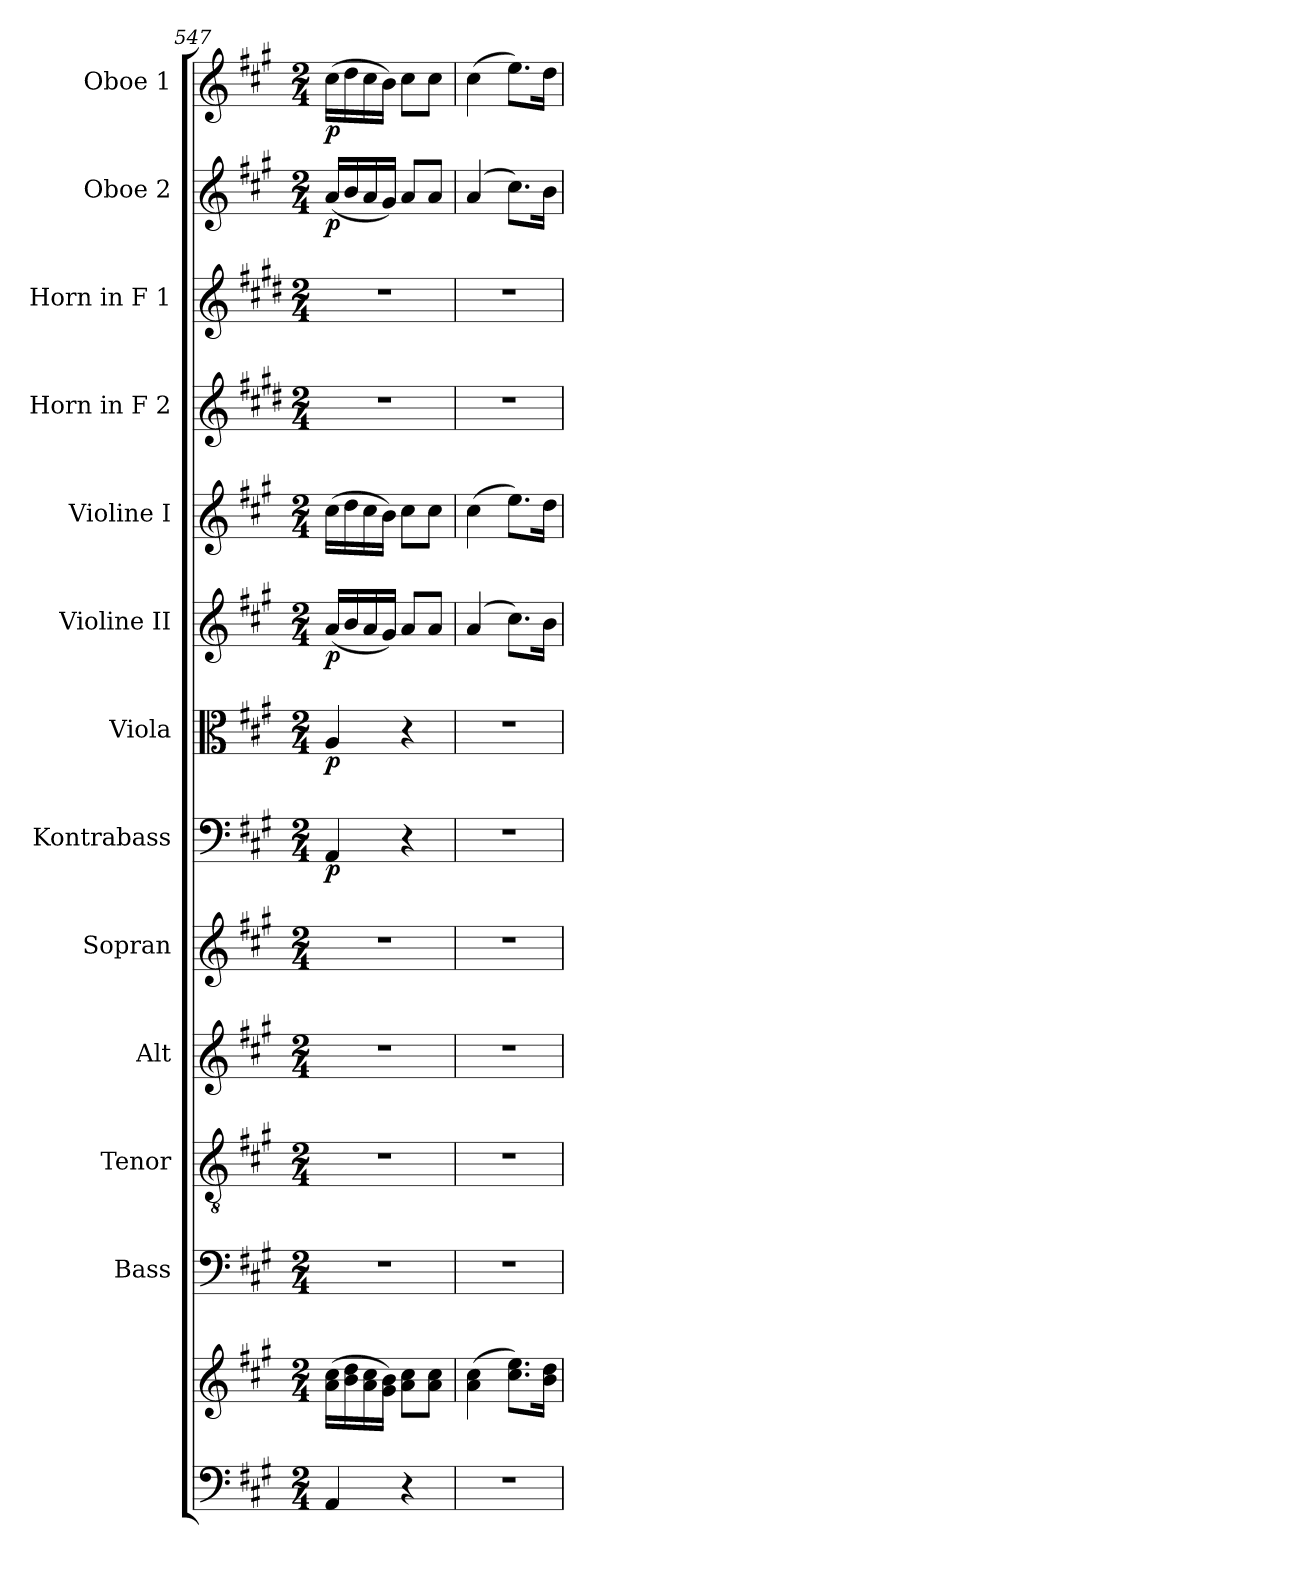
**kern	**kern	**kern	**kern	**kern	**kern	**kern	**dynam	**kern	**dynam	**kern	**dynam	**kern	**kern	**kern	**kern	**dynam	**kern	**dynam
*part13	*part13	*part12	*part11	*part10	*part9	*part8	*part8	*part7	*part7	*part6	*part6	*part5	*part4	*part3	*part2	*part2	*part1	*part1
*staff14	*staff13	*staff12	*staff11	*staff10	*staff9	*staff8	*staff8	*staff7	*staff7	*staff6	*staff6	*staff5	*staff4	*staff3	*staff2	*staff2	*staff1	*staff1
*	*	*I"Bass	*I"Tenor	*I"Alt	*I"Sopran	*I"Kontrabass	*	*I"Viola	*	*I"Violine II	*	*I"Violine I	*I"Horn in F 2	*I"Horn in F 1	*I"Oboe 2	*	*I"Oboe 1	*
*	*	*I'B.	*I'T.	*I'A.	*I'S.	*I'Kb.	*	*I'Vla.	*	*I'Vl. II	*	*I'Vl. I	*	*	*I'Ob.. 2	*	*I'Ob. 1	*
*clefF4	*clefG2	*clefF4	*clefGv2	*clefG2	*clefG2	*clefF4	*	*clefC3	*	*clefG2	*	*clefG2	*clefG2	*clefG2	*clefG2	*	*clefG2	*
*	*	*	*	*	*	*ITrd7c12	*	*	*	*	*	*	*ITrd4c7	*ITrd4c7	*	*	*	*
*k[f#c#g#]	*k[f#c#g#]	*k[f#c#g#]	*k[f#c#g#]	*k[f#c#g#]	*k[f#c#g#]	*k[f#c#g#]	*	*k[f#c#g#]	*	*k[f#c#g#]	*	*k[f#c#g#]	*k[f#c#g#]	*k[f#c#g#]	*k[f#c#g#]	*	*k[f#c#g#]	*
*A:	*A:	*A:	*A:	*A:	*A:	*A:	*	*A:	*	*A:	*	*A:	*A:	*A:	*A:	*	*A:	*
*M2/4	*M2/4	*M2/4	*M2/4	*M2/4	*M2/4	*M2/4	*	*M2/4	*	*M2/4	*	*M2/4	*M2/4	*M2/4	*M2/4	*	*M2/4	*
=547	=547	=547	=547	=547	=547	=547	=547	=547	=547	=547	=547	=547	=547	=547	=547	=547	=547	=547
!	!	!	!	!	!	!	!LO:DY:b	!	!LO:DY:b	!	!LO:DY:b	!	!	!	!	!LO:DY:b	!	!LO:DY:b
4AA/	(>16a\ 16cc#\LL	2r	2r	2r	2r	4AAA/	p	4A/	p	(<16a/LL	p	(>16cc#\LL	2r	2r	(<16a/LL	p	(>16cc#\LL	p
.	16b\ 16dd\	.	.	.	.	.	.	.	.	16b/	.	16dd\	.	.	16b/	.	16dd\	.
.	16a\ 16cc#\	.	.	.	.	.	.	.	.	16a/	.	16cc#\	.	.	16a/	.	16cc#\	.
.	16g#\ 16b\JJ)	.	.	.	.	.	.	.	.	16g#/JJ)	.	16b\JJ)	.	.	16g#/JJ)	.	16b\JJ)	.
4r	8a\ 8cc#\L	.	.	.	.	4r	.	4r	.	8a/L	.	8cc#\L	.	.	8a/L	.	8cc#\L	.
.	8a\ 8cc#\J	.	.	.	.	.	.	.	.	8a/J	.	8cc#\J	.	.	8a/J	.	8cc#\J	.
=548	=548	=548	=548	=548	=548	=548	=548	=548	=548	=548	=548	=548	=548	=548	=548	=548	=548	=548
2r	(>4a\ 4cc#\	2r	2r	2r	2r	2r	.	2r	.	(4a/	.	(>4cc#\	2r	2r	(4a/	.	(>4cc#\	.
.	8.cc#\ 8.ee\L)	.	.	.	.	.	.	.	.	8.cc#\L)	.	8.ee\L)	.	.	8.cc#\L)	.	8.ee\L)	.
.	16b\ 16dd\Jk	.	.	.	.	.	.	.	.	16b\Jk	.	16dd\Jk	.	.	16b\Jk	.	16dd\Jk	.
=	=	=	=	=	=	=	=	=	=	=	=	=	=	=	=	=	=	=
*-	*-	*-	*-	*-	*-	*-	*-	*-	*-	*-	*-	*-	*-	*-	*-	*-	*-	*-
